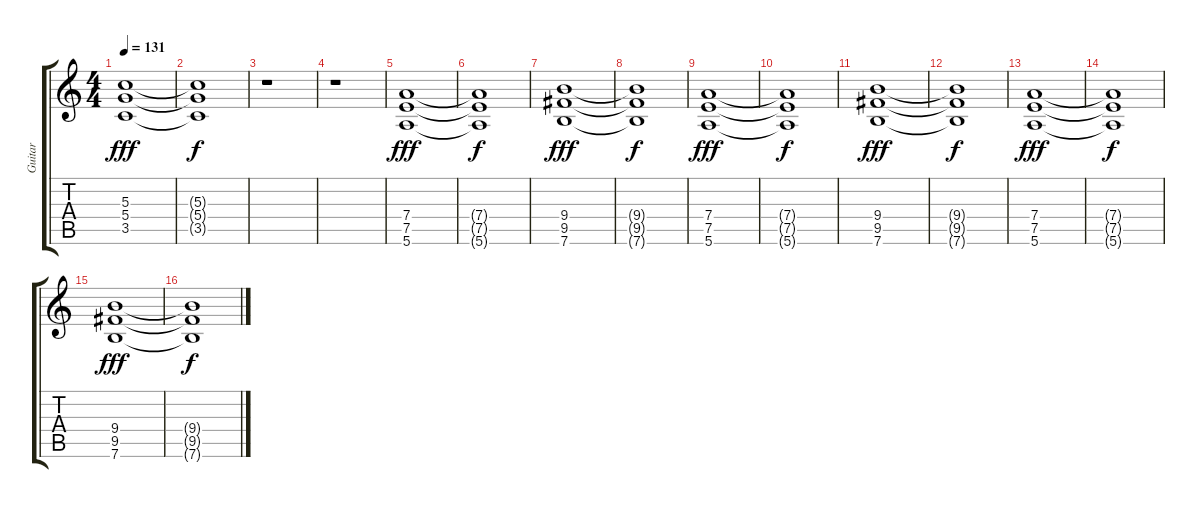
\track ("Guitar" "Guitar") {instrument distortionguitar}
\staff {score tabs}
\tuning (E4 B3 G3 D3 A2 E2) {hide}
\ts (4 4)
\tempo 131
\clef g2
\ks c
(5.3 5.4 3.5).1{dy fff} |
(5.3{t} 5.4{t} 3.5{t}).1{dy f} |
r.1 |
r.1 |
(7.4 7.5 5.6).1{dy fff} |
(7.4{t} 7.5{t} 5.6{t}).1{dy f} |
(9.4 9.5 7.6).1{dy fff} |
(9.4{t} 9.5{t} 7.6{t}).1{dy f} |
(7.4 7.5 5.6).1{dy fff} |
(7.4{t} 7.5{t} 5.6{t}).1{dy f} |
(9.4 9.5 7.6).1{dy fff} |
(9.4{t} 9.5{t} 7.6{t}).1{dy f} |
(7.4 7.5 5.6).1{dy fff} |
(7.4{t} 7.5{t} 5.6{t}).1{dy f} |
(9.4 9.5 7.6).1{dy fff} |
(9.4{t} 9.5{t} 7.6{t}).1{dy f}
